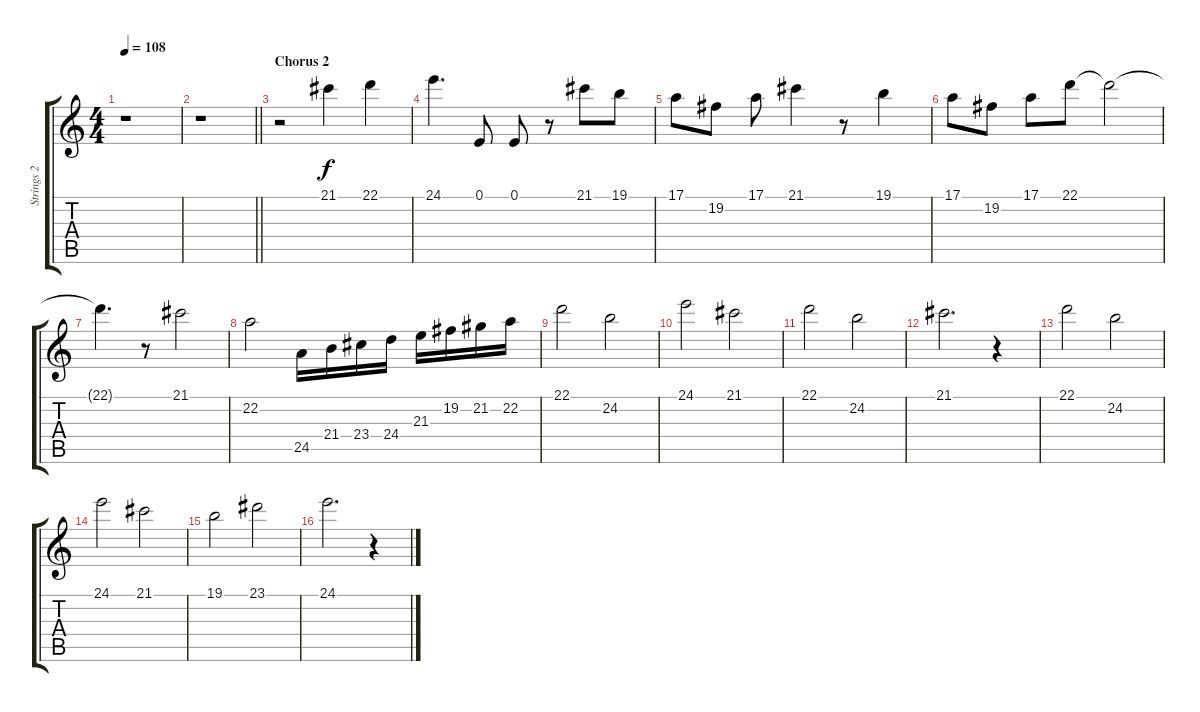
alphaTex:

\track ("Strings 2" "Strings 2") {instrument stringensemble1}
\staff {score tabs}
\tuning (E4 B3 G3 D3 A2 E2) {hide}
\ts (4 4)
\tempo 108
\clef g2
\ks c
r.1{dy f} |
\barLineRight lightlight
r.1 |
\section ("" "Chorus 2")
r.2 21.1.4 22.1.4 |
24.1.4{d} 0.1.8 0.1.8 r.8 21.1.8 19.1.8 |
17.1.8 19.2.8 17.1.8 21.1.4 r.8 19.1.4 |
17.1.8 19.2.8 17.1.8 22.1.8 22.1{t}.2 |
22.1{t}.4{d} r.8 21.1.2 |
22.2.2 24.5.16 21.4.16 23.4.16 24.4.16 21.3.16 19.2.16 21.2.16 22.2.16 |
22.1.2 24.2.2 |
24.1.2 21.1.2 |
22.1.2 24.2.2 |
21.1.2{d} r.4 |
22.1.2 24.2.2 |
24.1.2 21.1.2 |
19.1.2 23.1.2 |
24.1.2{d} r.4
